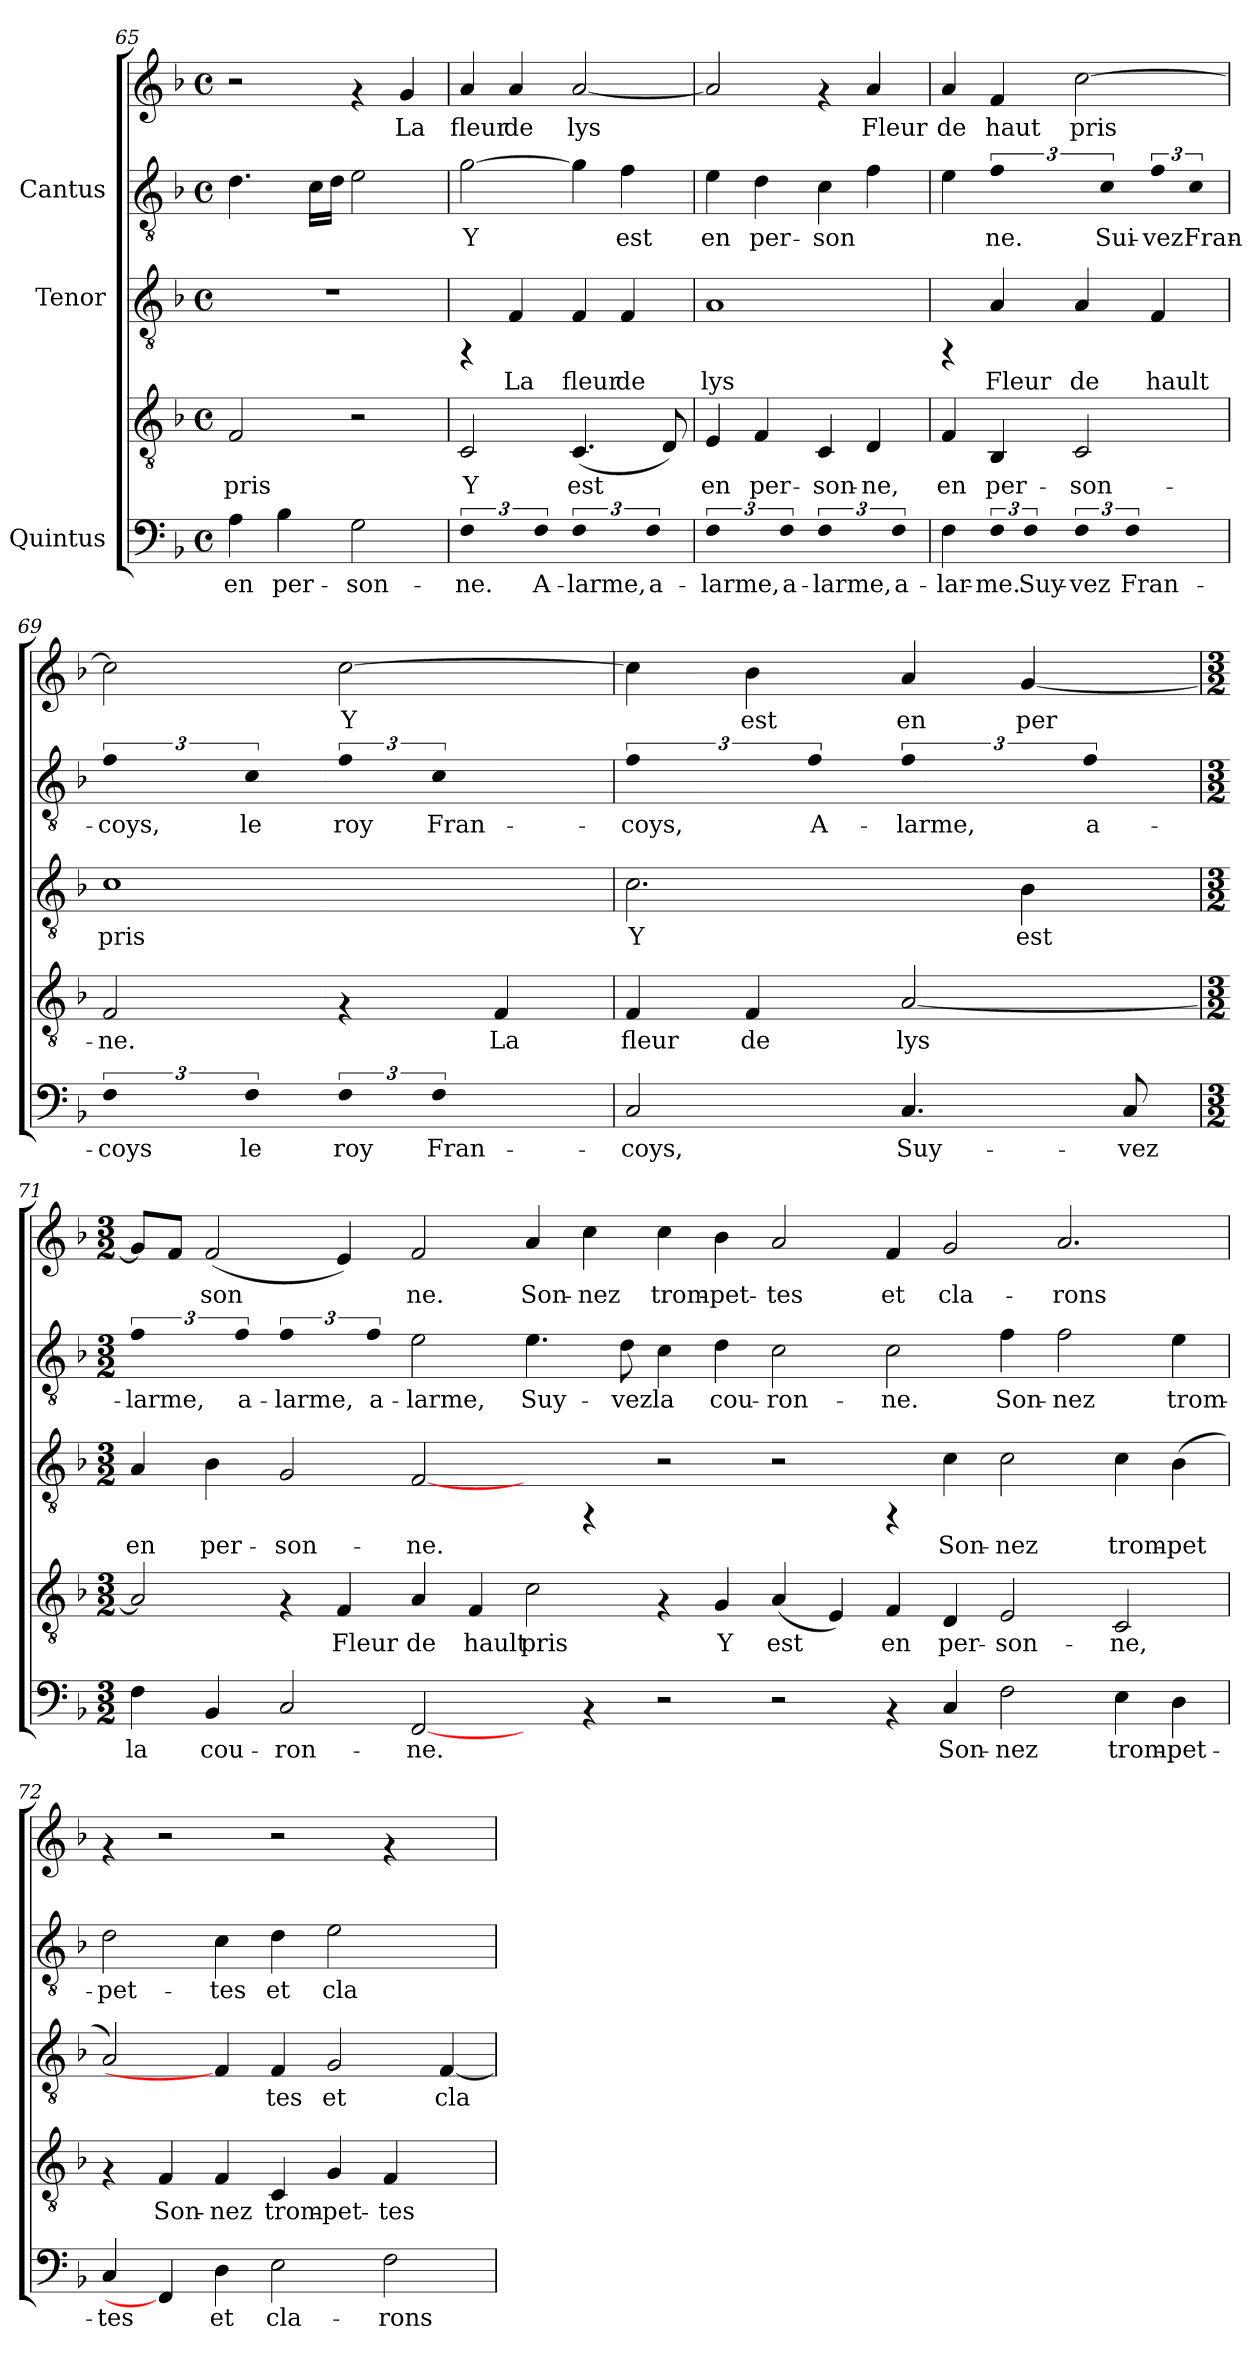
**kern	**text	**kern	**text	**kern	**text	**kern	**text	**kern	**text
*part3	*part3	*part3	*part3	*part2	*part2	*part1	*part1	*part1	*part1
*staff5	*staff5	*staff4	*staff4	*staff3	*staff3	*staff2	*staff2	*staff1	*staff1
*I"Quintus	*	*	*	*I"Tenor	*	*I"Cantus	*	*	*
!!LO:LB:g=z
*clefF4	*	*clefGv2	*	*clefGv2	*	*clefGv2	*	*clefG2	*
*k[b-]	*	*k[b-]	*	*k[b-]	*	*k[b-]	*	*k[b-]	*
*F:	*	*F:	*	*F:	*	*F:	*	*F:	*
*M4/4	*	*M4/4	*	*M4/4	*	*M4/4	*	*M4/4	*
*met(c)	*	*met(c)	*	*met(c)	*	*met(c)	*	*met(c)	*
=65	=65	=65	=65	=65	=65	=65	=65	=65	=65
!	!LO:LY:b:cj	!	!LO:LY:b:cj	!	!	!	!	!	!
4A\	en	2F/	pris	1r	.	4.d\	.	2r	.
!	!LO:LY:b:cj	!	!	!	!	!	!	!	!
4B-\	per-	.	.	.	.	.	.	.	.
.	.	.	.	.	.	16c\L	.	.	.
.	.	.	.	.	.	16d\J	.	.	.
!	!LO:LY:b:cj	!	!	!	!	!	!	!	!
2G\	-son-	2r	.	.	.	2e\	.	4rf	.
!	!	!	!	!	!	!	!	!	!LO:LY:b:cj
.	.	.	.	.	.	.	.	4g/	La
=66	=66	=66	=66	=66	=66	=66	=66	=66	=66
!LO:N:vis=2	!LO:LY:b:cj	!	!LO:LY:b:cj	!	!	!	!LO:LY:b:cj	!	!LO:LY:b:cj
3F\	ne.	2C/	-Y	4rFF	.	[>2g\	Y	4a/	fleur
!	!	!	!	!	!LO:LY:b:cj	!	!	!	!LO:LY:b:cj
.	.	.	.	4F/	La	.	.	4a/	de
!LO:N:vis=4	!LO:LY:b:cj	!	!	!	!	!	!	!	!
6F\	A-	.	.	.	.	.	.	.	.
!LO:N:vis=2	!LO:LY:b:cj	!	!LO:LY:b:cj	!	!LO:LY:b:cj	!	!LO:LY:b:cj	!	!LO:LY:b:cj
3F\	-larme,	(<4.C/	est	4F/	fleur	4g\]	.	[<2a/	lys
!	!	!	!	!	!LO:LY:b:cj	!	!LO:LY:b:cj	!	!
.	.	.	.	4F/	de	4f\	est	.	.
!LO:N:vis=4	!LO:LY:b:cj	!	!	!	!	!	!	!	!
6F\	a-	.	.	.	.	.	.	.	.
!	!	!	!LO:LY:b:cj	!	!	!	!	!	!
.	.	8D/)	.	.	.	.	.	.	.
=67	=67	=67	=67	=67	=67	=67	=67	=67	=67
!LO:N:vis=2	!LO:LY:b:cj	!	!LO:LY:b:cj	!	!LO:LY:b:cj	!	!LO:LY:b:cj	!	!LO:LY:b:cj
3F\	larme,	4E/	-en	1A	lys	4e\	en	2a/]	.
!	!	!	!LO:LY:b:cj	!	!	!	!LO:LY:b:cj	!	!
.	.	4F/	per-	.	.	4d\	per-	.	.
!LO:N:vis=4	!LO:LY:b:cj	!	!	!	!	!	!	!	!
6F\	a-	.	.	.	.	.	.	.	.
!LO:N:vis=2	!LO:LY:b:cj	!	!LO:LY:b:cj	!	!	!	!LO:LY:b:cj	!	!
3F\	-larme,	4C/	-son-	.	.	4c\	-son-	4rf	.
!	!	!	!LO:LY:b:cj	!	!	!	!LO:LY:b:cj	!	!LO:LY:b:cj
.	.	4D/	-ne,	.	.	4f\	--	4a/	Fleur
!LO:N:vis=4	!LO:LY:b:cj	!	!	!	!	!	!	!	!
6F\	a-	.	.	.	.	.	.	.	.
=68	=68	=68	=68	=68	=68	=68	=68	=68	=68
!	!LO:LY:b:cj	!	!LO:LY:b:cj	!	!	!	!LO:LY:b:cj	!	!LO:LY:b:cj
4F\	-lar-	4F/	-en	4rFF	.	4e\	.	4a/	-de
!LO:N:vis=8	!LO:LY:b:cj	!	!LO:LY:b:cj	!	!LO:LY:b:cj	!LO:N:vis=2	!LO:LY:b:cj	!	!LO:LY:b:cj
12F\	-me.	4BB-/	per-	4A/	Fleur	3f\	ne.	4f/	haut
!LO:N:vis=4	!LO:LY:b:cj	!	!	!	!	!	!	!	!
6F\	Suy-	.	.	.	.	.	.	.	.
!LO:N:vis=4	!LO:LY:b:cj	!	!LO:LY:b:cj	!	!LO:LY:b:cj	!	!	!	!LO:LY:b:cj
6F\	-vez	2C/	-son-	4A/	de	.	.	[>2cc\	pris
!	!	!	!	!	!	!LO:N:vis=4	!LO:LY:b:cj	!	!
.	.	.	.	.	.	6c\	Sui-	.	.
!LO:N:vis=2	!LO:LY:b:cj	!	!	!	!	!	!	!	!
3F\	Fran-	.	.	.	.	.	.	.	.
!	!	!	!	!	!LO:LY:b:cj	!LO:N:vis=4	!LO:LY:b:cj	!	!
.	.	.	.	4F/	hault	6f\	-vez	.	.
!	!	!	!	!	!	!LO:N:vis=8	!LO:LY:b:cj	!	!
.	.	.	.	.	.	12c\	Fran-	.	.
!!LO:PB:g=z
=69	=69	=69	=69	=69	=69	=69	=69	=69	=69
!LO:N:vis=2	!LO:LY:b:cj	!	!LO:LY:b:cj	!	!LO:LY:b:cj	!LO:N:vis=2	!LO:LY:b:cj	!	!LO:LY:b:cj
3F\	coys	2F/	-ne.	1c	pris	3f\	coys,	2cc\]	-
!LO:N:vis=4	!LO:LY:b:cj	!	!	!	!	!LO:N:vis=4	!LO:LY:b:cj	!	!
6F\	le	.	.	.	.	6c\	le	.	.
!LO:N:vis=4	!LO:LY:b:cj	!	!	!	!	!LO:N:vis=4	!LO:LY:b:cj	!	!LO:LY:b:cj
6F\	roy	4rF	.	.	.	6f\	roy	[>2cc\	Y
!LO:N:vis=2	!LO:LY:b:cj	!	!	!	!	!LO:N:vis=2	!LO:LY:b:cj	!	!
3F\	Fran-	.	.	.	.	3c\	Fran-	.	.
!	!	!	!LO:LY:b:cj	!	!	!	!	!	!
.	.	4F/	La	.	.	.	.	.	.
=70	=70	=70	=70	=70	=70	=70	=70	=70	=70
!	!LO:LY:b:cj	!	!LO:LY:b:cj	!	!LO:LY:b:cj	!LO:N:vis=2	!LO:LY:b:cj	!	!LO:LY:b:cj
2C/	coys,	4F/	-fleur	2.c\	Y	3f\	-coys,	4cc\]	-
!	!	!	!LO:LY:b:cj	!	!	!	!	!	!LO:LY:b:cj
.	.	4F/	de	.	.	.	.	4b-\	est
!	!	!	!	!	!	!LO:N:vis=4	!LO:LY:b:cj	!	!
.	.	.	.	.	.	6f\	A-	.	.
!	!LO:LY:b:cj	!	!LO:LY:b:cj	!	!	!LO:N:vis=2	!LO:LY:b:cj	!	!LO:LY:b:cj
4.C/	Suy-	[<2A/	lys	.	.	3f\	-larme,	4a/	en
!	!	!	!	!	!LO:LY:b:cj	!	!	!	!LO:LY:b:cj
.	.	.	.	4B-\	est	.	.	[<4g/	per-
!	!	!	!	!	!	!LO:N:vis=4	!LO:LY:b:cj	!	!
.	.	.	.	.	.	6f\	a-	.	.
!	!LO:LY:b:cj	!	!	!	!	!	!	!	!
8C/	-vez	.	.	.	.	.	.	.	.
!!LO:LB:g=z
=71	=71	=71	=71	=71	=71	=71	=71	=71	=71
*M3/2	*	*M3/2	*	*M3/2	*	*M3/2	*	*M3/2	*
!	!LO:LY:b:cj	!	!LO:LY:b:cj	!	!LO:LY:b:cj	!LO:N:vis=2	!LO:LY:b:cj	!	!LO:LY:b:cj
4F\	la	2A/]	.	4A/	en	3f\	larme,	8g/L]	-
!	!	!	!	!	!	!	!	!	!LO:LY:b:cj
.	.	.	.	.	.	.	.	8f/J	.
!	!LO:LY:b:cj	!	!	!	!LO:LY:b:cj	!	!	!	!LO:LY:b:cj
4BB-/	cou-	.	.	4B-\	per-	.	.	(<2f/	son-
!	!	!	!	!	!	!LO:N:vis=4	!LO:LY:b:cj	!	!
.	.	.	.	.	.	6f\	a-	.	.
!	!LO:LY:b:cj	!	!	!	!LO:LY:b:cj	!LO:N:vis=2	!LO:LY:b:cj	!	!
2C/	-ron-	4rF	.	2G/	-son-	3f\	-larme,	.	.
!	!	!	!LO:LY:b:cj	!	!	!	!	!	!LO:LY:b:cj
.	.	4F/	Fleur	.	.	.	.	4e/)	--
!	!	!	!	!	!	!LO:N:vis=4	!LO:LY:b:cj	!	!
.	.	.	.	.	.	6f\	a-	.	.
*	*	*	*	*	*	*	*	*MM216	*
!	!LO:LY:b:cj	!	!LO:LY:b:cj	!	!LO:LY:b:cj	!	!LO:LY:b:cj	!	!LO:LY:b:cj
[2FF/	-ne.	4A/	de	[2F/	-ne.	2e\	-larme,	2f/	-ne.
!	!	!	!LO:LY:b:cj	!	!	!	!	!	!
.	.	4F/	hault	.	.	.	.	.	.
!	!	!	!LO:LY:b:cj	!	!	!	!LO:LY:b:cj	!	!LO:LY:b:cj
4ryy	.	2c\	pris	4ryy	.	4.e\	Suy-	4a/	Son-
!	!	!	!	!	!	!	!	!	!LO:LY:b:cj
4rAA	.	.	.	4rFF	.	.	.	4cc\	-nez
!	!	!	!	!	!	!	!LO:LY:b:cj	!	!
.	.	.	.	.	.	8d\	-vez	.	.
!	!	!	!	!	!	!	!LO:LY:b:cj	!	!LO:LY:b:cj
2r	.	4rF	.	2r	.	4c\	la	4cc\	trom-
!	!	!	!LO:LY:b:cj	!	!	!	!LO:LY:b:cj	!	!LO:LY:b:cj
.	.	4G/	Y	.	.	4d\	cou-	4b-\	-pet-
!	!	!	!LO:LY:b:cj	!	!	!	!LO:LY:b:cj	!	!LO:LY:b:cj
2r	.	(<4A/	est	2r	.	2c\	-ron-	2a/	-tes
!	!	!	!LO:LY:b:cj	!	!	!	!	!	!
.	.	4E/)	.	.	.	.	.	.	.
!	!	!	!LO:LY:b:cj	!	!	!	!LO:LY:b:cj	!	!LO:LY:b:cj
4rAA	.	4F/	en	4rFF	.	2c\	-ne.	4f/	et
!	!LO:LY:b:cj	!	!LO:LY:b:cj	!	!LO:LY:b:cj	!	!	!	!LO:LY:b:cj
4C/	Son-	4D/	per-	4c\	Son-	.	.	2g/	cla-
!	!LO:LY:b:cj	!	!LO:LY:b:cj	!	!LO:LY:b:cj	!	!LO:LY:b:cj	!	!
2F\	-nez	2E/	-son-	2c\	-nez	4f\	Son-	.	.
!	!	!	!	!	!	!	!LO:LY:b:cj	!	!LO:LY:b:cj
.	.	.	.	.	.	2f\	-nez	2.a/	-rons
!	!LO:LY:b:cj	!	!LO:LY:b:cj	!	!LO:LY:b:cj	!	!	!	!
4E\	trom-	2C/	-ne,	4c\	trom-	.	.	.	.
!	!LO:LY:b:cj	!	!	!	!LO:LY:b:cj	!	!LO:LY:b:cj	!	!
4D\	-pet-	.	.	(>4B-\	-pet-	4e\	trom-	.	.
!!LO:LB:g=z
=72	=72	=72	=72	=72	=72	=72	=72	=72	=72
!	!LO:LY:b:cj	!	!	!	!LO:LY:b:cj	!	!LO:LY:b:cj	!	!
4C/	tes	4rF	.	2A/)	-	2d\	-pet-	4rf	.
!	!	!	!LO:LY:b:cj	!	!	!	!	!	!
4FF/]	.	4F/	-Son-	.	.	.	.	2r	.
!	!LO:LY:b:cj	!	!LO:LY:b:cj	!	!	!	!LO:LY:b:cj	!	!
4D\	et	4F/	-nez	4F/]	.	4c\	-tes	.	.
!	!LO:LY:b:cj	!	!LO:LY:b:cj	!	!LO:LY:b:cj	!	!LO:LY:b:cj	!	!
2E\	cla-	4C/	trom-	4F/	tes	4d\	et	2r	.
!	!	!	!LO:LY:b:cj	!	!LO:LY:b:cj	!	!LO:LY:b:cj	!	!
.	.	4G/	-pet-	2G/	et	2e\	cla-	.	.
!	!LO:LY:b:cj	!	!LO:LY:b:cj	!	!	!	!	!	!
2F\	-rons	4F/	-tes	.	.	.	.	4rf	.
!	!	!	!	!	!LO:LY:b:cj	!	!	!	!
.	.	4ryy	.	[<4F/	cla-	4ryy	.	4ryy	.
=	=	=	=	=	=	=	=	=	=
*-	*-	*-	*-	*-	*-	*-	*-	*-	*-
